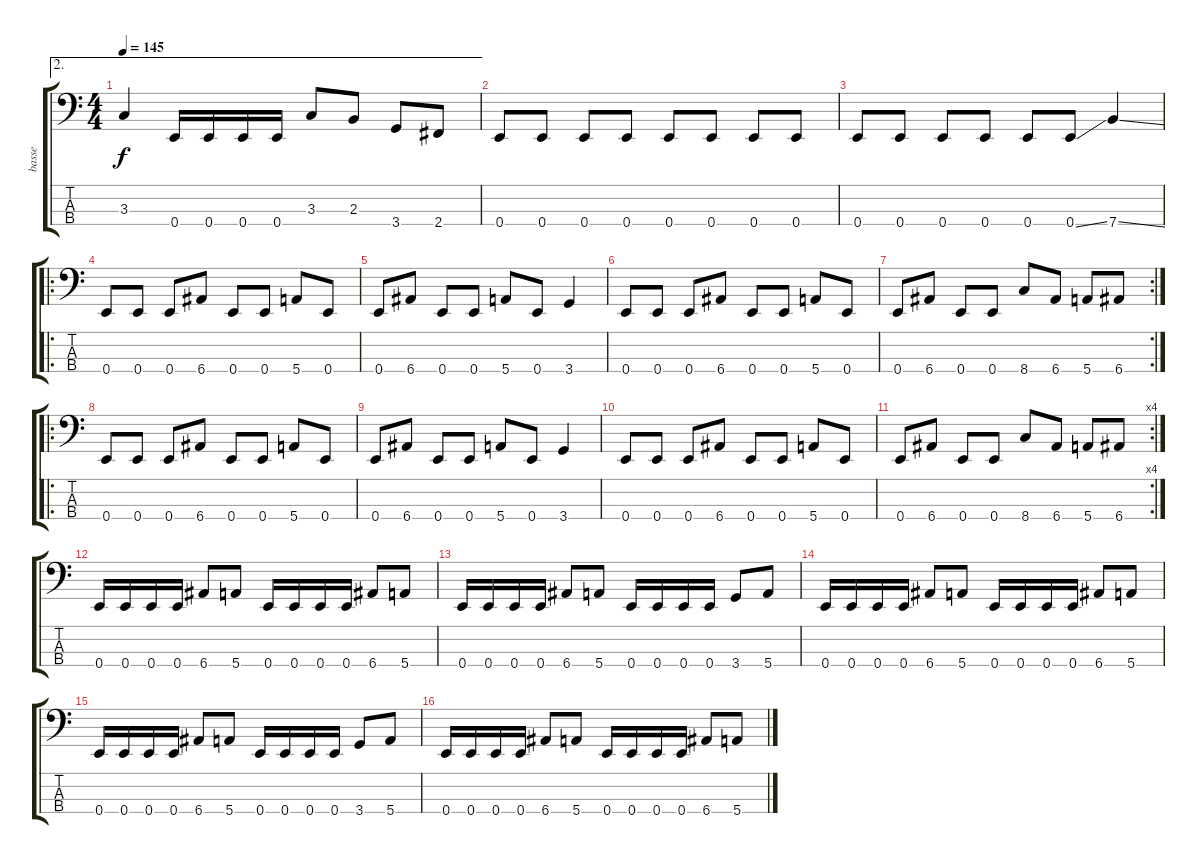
\track ("basse" "basse") {instrument electricbasspick}
\staff {score tabs}
\tuning (G2 D2 A1 E1) {hide}
\ae 2
\ts (4 4)
\tempo 145
\clef f4
\ks c
3.3.4{dy f} 0.4.16 0.4.16 0.4.16 0.4.16 3.3.8 2.3.8 3.4.8 2.4.8 |
0.4.8 0.4.8 0.4.8 0.4.8 0.4.8 0.4.8 0.4.8 0.4.8 |
0.4.8 0.4.8 0.4.8 0.4.8 0.4.8 0.4{ss}.8 7.4{ss}.4 |
\ro
0.4.8 0.4.8 0.4.8 6.4.8 0.4.8 0.4.8 5.4.8 0.4.8 |
0.4.8 6.4.8 0.4.8 0.4.8 5.4.8 0.4.8 3.4.4 |
0.4.8 0.4.8 0.4.8 6.4.8 0.4.8 0.4.8 5.4.8 0.4.8 |
\rc 2
0.4.8 6.4.8 0.4.8 0.4.8 8.4.8 6.4.8 5.4.8 6.4.8 |
\ro
0.4.8 0.4.8 0.4.8 6.4.8 0.4.8 0.4.8 5.4.8 0.4.8 |
0.4.8 6.4.8 0.4.8 0.4.8 5.4.8 0.4.8 3.4.4 |
0.4.8 0.4.8 0.4.8 6.4.8 0.4.8 0.4.8 5.4.8 0.4.8 |
\rc 4
0.4.8 6.4.8 0.4.8 0.4.8 8.4.8 6.4.8 5.4.8 6.4.8 |
0.4.16 0.4.16 0.4.16 0.4.16 6.4.8 5.4.8 0.4.16 0.4.16 0.4.16 0.4.16 6.4.8 5.4.8 |
0.4.16 0.4.16 0.4.16 0.4.16 6.4.8 5.4.8 0.4.16 0.4.16 0.4.16 0.4.16 3.4.8 5.4.8 |
0.4.16 0.4.16 0.4.16 0.4.16 6.4.8 5.4.8 0.4.16 0.4.16 0.4.16 0.4.16 6.4.8 5.4.8 |
0.4.16 0.4.16 0.4.16 0.4.16 6.4.8 5.4.8 0.4.16 0.4.16 0.4.16 0.4.16 3.4.8 5.4.8 |
0.4.16 0.4.16 0.4.16 0.4.16 6.4.8 5.4.8 0.4.16 0.4.16 0.4.16 0.4.16 6.4.8 5.4.8
